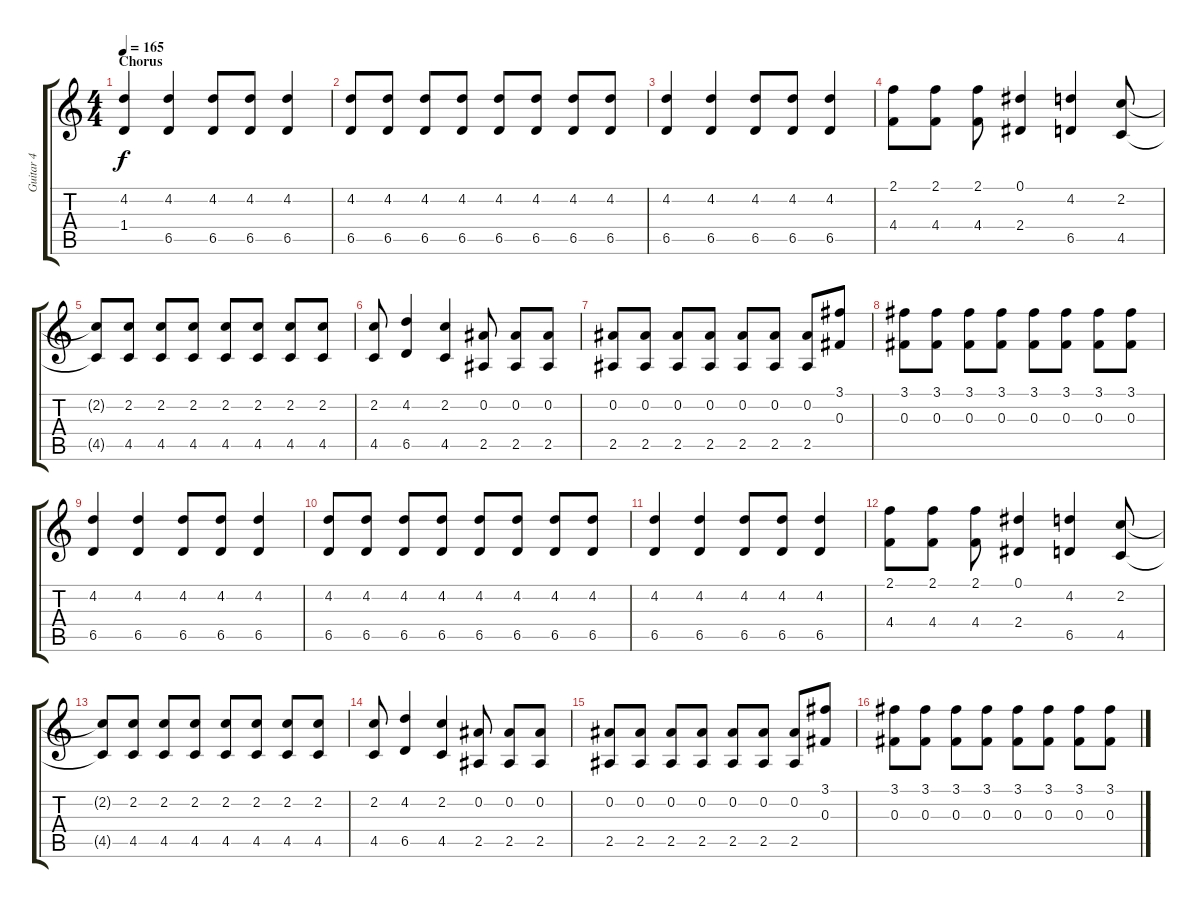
\track ("Guitar 4" "Guitar 4") {instrument overdrivenguitar}
\staff {score tabs}
\tuning (Eb4 Bb3 Gb3 Db3 Ab2 Eb2) {hide}
\ts (4 4)
\section ("" "Chorus")
\tempo 165
\clef g2
\ks c
(4.2 1.4).4{dy f volume 13 balance 8} (4.2 6.5).4 (4.2 6.5).8 (4.2 6.5).8 (4.2 6.5).4 |
(4.2 6.5).8 (4.2 6.5).8 (4.2 6.5).8 (4.2 6.5).8 (4.2 6.5).8 (4.2 6.5).8 (4.2 6.5).8 (4.2 6.5).8 |
(4.2 6.5).4 (4.2 6.5).4 (4.2 6.5).8 (4.2 6.5).8 (4.2 6.5).4 |
(2.1 4.4).8 (2.1 4.4).8 (2.1 4.4).8 (0.1 2.4).4 (4.2 6.5).4 (2.2 4.5).8 |
(2.2{t} 4.5{t}).8 (2.2 4.5).8 (2.2 4.5).8 (2.2 4.5).8 (2.2 4.5).8 (2.2 4.5).8 (2.2 4.5).8 (2.2 4.5).8 |
(2.2 4.5).8 (4.2 6.5).4 (2.2 4.5).4 (0.2 2.5).8 (0.2 2.5).8 (0.2 2.5).8 |
(0.2 2.5).8 (0.2 2.5).8 (0.2 2.5).8 (0.2 2.5).8 (0.2 2.5).8 (0.2 2.5).8 (0.2 2.5).8 (3.1 0.3).8 |
(3.1 0.3).8 (3.1 0.3).8 (3.1 0.3).8 (3.1 0.3).8 (3.1 0.3).8 (3.1 0.3).8 (3.1 0.3).8 (3.1 0.3).8 |
(4.2 6.5).4 (4.2 6.5).4 (4.2 6.5).8 (4.2 6.5).8 (4.2 6.5).4 |
(4.2 6.5).8 (4.2 6.5).8 (4.2 6.5).8 (4.2 6.5).8 (4.2 6.5).8 (4.2 6.5).8 (4.2 6.5).8 (4.2 6.5).8 |
(4.2 6.5).4 (4.2 6.5).4 (4.2 6.5).8 (4.2 6.5).8 (4.2 6.5).4 |
(2.1 4.4).8 (2.1 4.4).8 (2.1 4.4).8 (0.1 2.4).4 (4.2 6.5).4 (2.2 4.5).8 |
(2.2{t} 4.5{t}).8 (2.2 4.5).8 (2.2 4.5).8 (2.2 4.5).8 (2.2 4.5).8 (2.2 4.5).8 (2.2 4.5).8 (2.2 4.5).8 |
(2.2 4.5).8 (4.2 6.5).4 (2.2 4.5).4 (0.2 2.5).8 (0.2 2.5).8 (0.2 2.5).8 |
(0.2 2.5).8 (0.2 2.5).8 (0.2 2.5).8 (0.2 2.5).8 (0.2 2.5).8 (0.2 2.5).8 (0.2 2.5).8 (3.1 0.3).8 |
(3.1 0.3).8 (3.1 0.3).8 (3.1 0.3).8 (3.1 0.3).8 (3.1 0.3).8 (3.1 0.3).8 (3.1 0.3).8 (3.1 0.3).8
